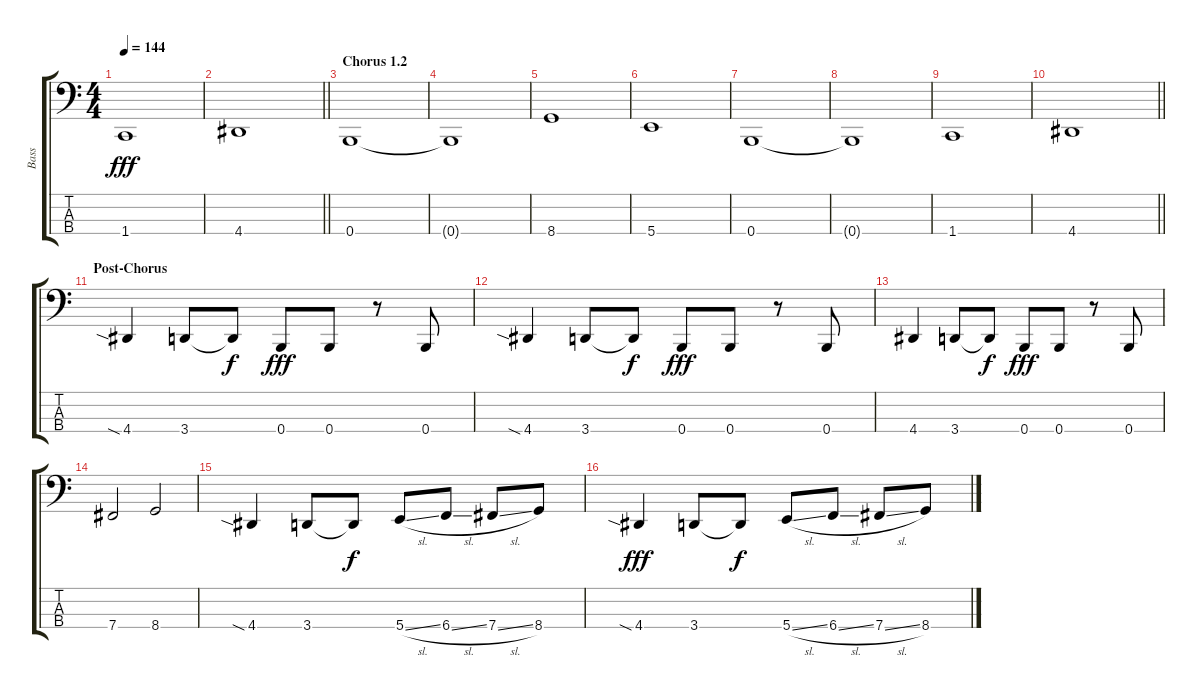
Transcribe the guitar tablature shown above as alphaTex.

\track ("Bass" "Bass") {instrument electricbassfinger}
\staff {score tabs}
\tuning (E2 B1 Gb1 B0) {hide}
\ts (4 4)
\tempo 144
\clef f4
\ks c
1.4.1{dy fff} |
\barLineRight lightlight
4.4.1 |
\section ("" "Chorus 1.2")
0.4.1 |
0.4{t}.1 |
8.4.1 |
5.4.1 |
0.4.1 |
0.4{t}.1 |
1.4.1 |
\barLineRight lightlight
4.4.1 |
\section ("" "Post-Chorus")
4.4{sia}.4 3.4.8 3.4{t}.8{dy f} 0.4.8{dy fff} 0.4.8 r.8 0.4.8 |
4.4{sia}.4 3.4.8 3.4{t}.8{dy f} 0.4.8{dy fff} 0.4.8 r.8 0.4.8 |
4.4.4 3.4.8 3.4{t}.8{dy f} 0.4.8{dy fff} 0.4.8 r.8 0.4.8 |
7.4.2 8.4.2 |
4.4{sia}.4 3.4.8 3.4{t}.8{dy f} 5.4{sl}.8 6.4{sl}.8 7.4{sl}.8 8.4.8 |
4.4{sia}.4{dy fff} 3.4.8 3.4{t}.8{dy f} 5.4{sl}.8 6.4{sl}.8 7.4{sl}.8 8.4.8
